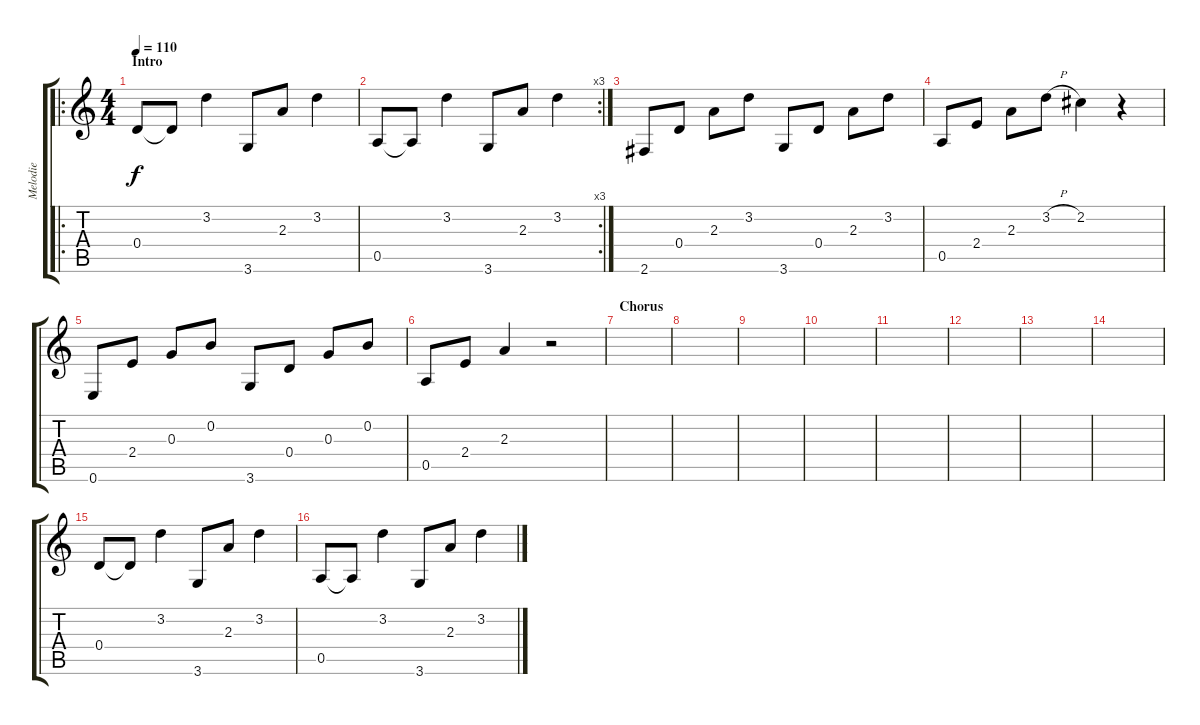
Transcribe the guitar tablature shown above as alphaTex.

\track ("Melodie" "Melodie") {instrument acousticguitarnylon}
\staff {score tabs}
\tuning (E4 B3 G3 D3 A2 E2) {hide}
\ro
\ts (4 4)
\section ("" "Intro")
\tempo 110
\clef g2
\ks c
0.4.8{dy f instrument acousticguitarnylon} 0.4{t}.8 3.2.4 3.6.8 2.3.8 3.2.4 |
\rc 3
0.5.8 0.5{t}.8 3.2.4 3.6.8 2.3.8 3.2.4 |
2.6.8 0.4.8 2.3.8 3.2.8 3.6.8 0.4.8 2.3.8 3.2.8 |
0.5.8 2.4.8 2.3.8 3.2{h}.8 2.2.4 r.4 |
0.6.8 2.4.8 0.3.8 0.2.8 3.6.8 0.4.8 0.3.8 0.2.8 |
0.5.8 2.4.8 2.3.4 r.2 |
\section ("" "Chorus")
|
|
|
|
|
|
|
|
0.4.8 0.4{t}.8 3.2.4 3.6.8 2.3.8 3.2.4 |
0.5.8 0.5{t}.8 3.2.4 3.6.8 2.3.8 3.2.4
